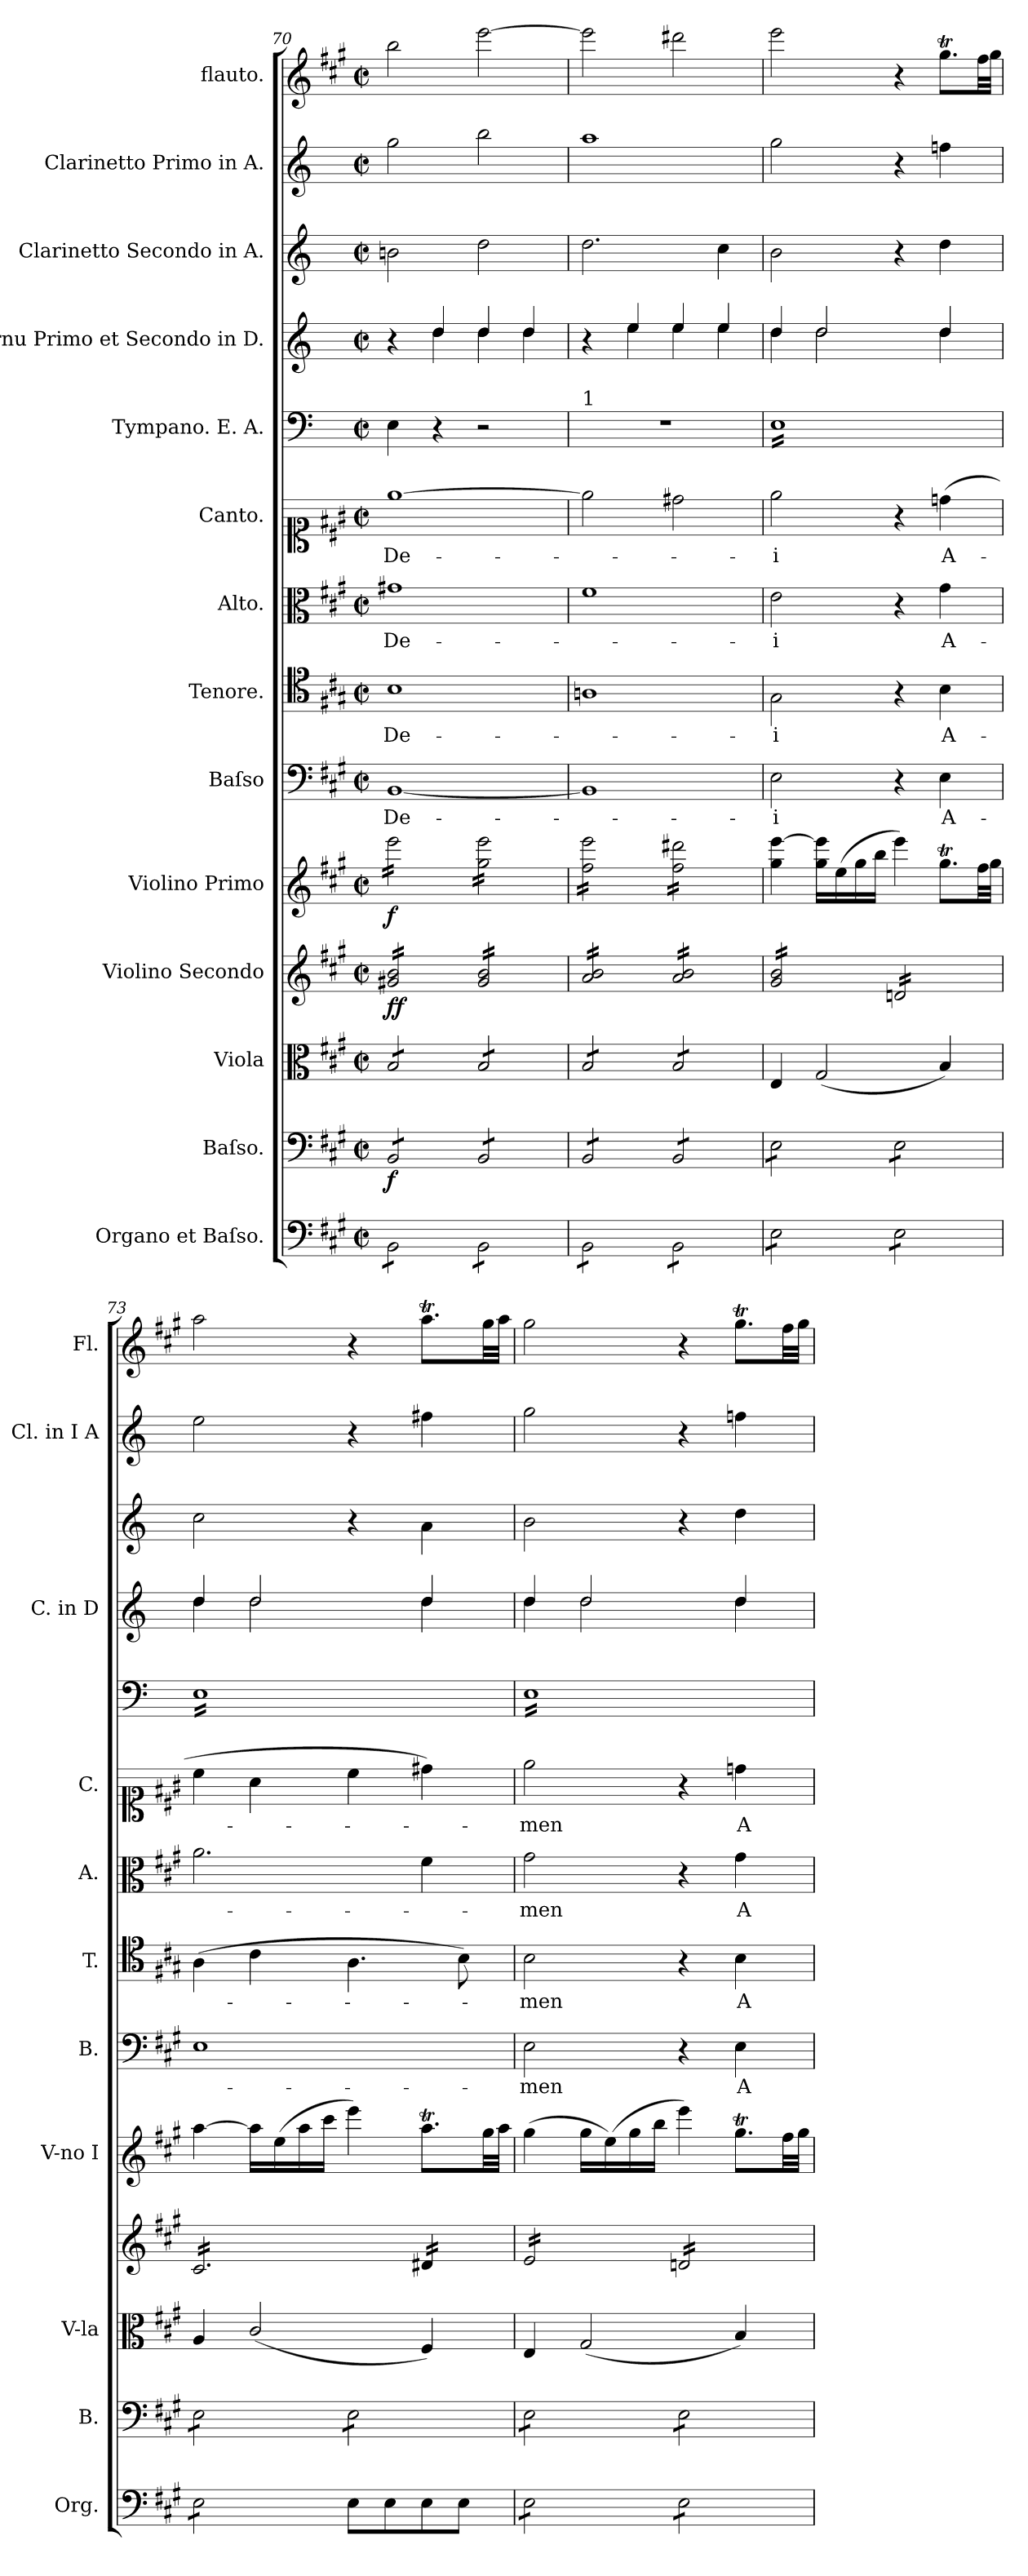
**kern	**kern	**dynam	**kern	**kern	**dynam	**kern	**dynam	**kern	**text	**kern	**text	**kern	**text	**kern	**text	**kern	**kern	**kern	**kern	**kern
*part14	*part13	*part13	*part12	*part11	*part11	*part10	*part10	*part9	*part9	*part8	*part8	*part7	*part7	*part6	*part6	*part5	*part4	*part3	*part2	*part1
*staff14	*staff13	*staff13	*staff12	*staff11	*staff11	*staff10	*staff10	*staff9	*staff9	*staff8	*staff8	*staff7	*staff7	*staff6	*staff6	*staff5	*staff4	*staff3	*staff2	*staff1
*I"Organo et Baſso.	*I"Baſso.	*	*I"Viola	*I"Violino Secondo	*	*I"Violino Primo	*	*I"Baſso	*	*I"Tenore.	*	*I"Alto.	*	*I"Canto.	*	*I"Tympano. E. A.	*I"Cornu Primo et Secondo in D.	*I"Clarinetto Secondo in A.	*I"Clarinetto Primo in A.	*I"flauto.
*I'Org.	*I'B.	*	*I'V-la	*	*	*I'V-no I	*	*I'B.	*	*I'T.	*	*I'A.	*	*I'C.	*	*	*I'C. in D	*	*I'Cl. in I A	*I'Fl.
*clefF4	*clefF4	*	*clefC3	*clefG2	*	*clefG2	*	*clefF4	*	*clefC4	*	*clefC3	*	*clefC1	*	*clefF4	*clefG2	*clefG2	*clefG2	*clefG2
*	*	*	*	*	*	*	*	*	*	*	*	*	*	*	*	*	*ITrd6c10	*ITrd2c3	*ITrd2c3	*
*k[f#c#g#]	*k[f#c#g#]	*	*k[f#c#g#]	*k[f#c#g#]	*	*k[f#c#g#]	*	*k[f#c#g#]	*	*k[f#c#g#]	*	*k[f#c#g#]	*	*k[f#c#g#]	*	*k[]	*k[f#c#]	*k[f#c#g#]	*k[f#c#g#]	*k[f#c#g#]
*M2/2	*M2/2	*	*M2/2	*M2/2	*	*M2/2	*	*M2/2	*	*M2/2	*	*M2/2	*	*M2/2	*	*M2/2	*M2/2	*M2/2	*M2/2	*M2/2
*met(c|)	*met(c|)	*	*met(c|)	*met(c|)	*	*met(c|)	*	*met(c|)	*	*met(c|)	*	*met(c|)	*	*met(c|)	*	*met(c|)	*met(c|)	*met(c|)	*met(c|)	*met(c|)
=70	=70	=70	=70	=70	=70	=70	=70	=70	=70	=70	=70	=70	=70	=70	=70	=70	=70	=70	=70	=70
*	*	*	*	*	*	*	*	*	*	*	*	*	*	*	*	*	*^	*	*	*
!	!	!LO:DY:b	!	!	!	!	!	!	!	!	!	!	!	!	!	!	!	!	!	!	!
*tremolo	*	*	*	*	*	*	*	*	*	*	*	*	*	*	*	*	*	*	*	*	*
*	*tremolo	*	*	*	*	*	*	*	*	*	*	*	*	*	*	*	*	*	*	*	*
*	*	*	*tremolo	*	*	*	*	*	*	*	*	*	*	*	*	*	*	*	*	*	*
*	*	*	*	*tremolo	*	*	*	*	*	*	*	*	*	*	*	*	*	*	*	*	*
*	*	*	*	*	*	*tremolo	*	*	*	*	*	*	*	*	*	*	*	*	*	*	*
8BB\L	8BB/L	f	8B/L	16g#X/ 16b/LL	ff	16eee\LL	f	[1BB	De-	1B	De-	1g#X	De-	[1ee	De-	4E\	4r	4ryy	2g#X\	2ee\	2bb\
.	.	.	.	16g#X/ 16b/	.	16eee\	.	.	.	.	.	.	.	.	.	.	.	.	.	.	.
8BB\	8BB/	.	8B/	16g#X/ 16b/	.	16eee\	.	.	.	.	.	.	.	.	.	.	.	.	.	.	.
.	.	.	.	16g#X/ 16b/	.	16eee\	.	.	.	.	.	.	.	.	.	.	.	.	.	.	.
8BB\	8BB/	.	8B/	16g#X/ 16b/	.	16eee\	.	.	.	.	.	.	.	.	.	4r	4e/	4e\	.	.	.
.	.	.	.	16g#X/ 16b/	.	16eee\	.	.	.	.	.	.	.	.	.	.	.	.	.	.	.
8BB\J	8BB/J	.	8B/J	16g#X/ 16b/	.	16eee\	.	.	.	.	.	.	.	.	.	.	.	.	.	.	.
.	.	.	.	16g#X/ 16b/JJ	.	16eee\JJ	.	.	.	.	.	.	.	.	.	.	.	.	.	.	.
8BB\L	8BB/L	.	8B/L	16g#/ 16b/LL	.	16gg#\ 16eee\LL	.	.	.	.	.	.	.	.	.	2r	4e/	4e\	2b\	2gg#\	[2eee\
.	.	.	.	16g#/ 16b/	.	16gg#\ 16eee\	.	.	.	.	.	.	.	.	.	.	.	.	.	.	.
8BB\	8BB/	.	8B/	16g#/ 16b/	.	16gg#\ 16eee\	.	.	.	.	.	.	.	.	.	.	.	.	.	.	.
.	.	.	.	16g#/ 16b/	.	16gg#\ 16eee\	.	.	.	.	.	.	.	.	.	.	.	.	.	.	.
8BB\	8BB/	.	8B/	16g#/ 16b/	.	16gg#\ 16eee\	.	.	.	.	.	.	.	.	.	.	4e/	4e\	.	.	.
.	.	.	.	16g#/ 16b/	.	16gg#\ 16eee\	.	.	.	.	.	.	.	.	.	.	.	.	.	.	.
8BB\J	8BB/J	.	8B/J	16g#/ 16b/	.	16gg#\ 16eee\	.	.	.	.	.	.	.	.	.	.	.	.	.	.	.
.	.	.	.	16g#/ 16b/JJ	.	16gg#\ 16eee\JJ	.	.	.	.	.	.	.	.	.	.	.	.	.	.	.
=71	=71	=71	=71	=71	=71	=71	=71	=71	=71	=71	=71	=71	=71	=71	=71	=71	=71	=71	=71	=71	=71
!	!	!	!	!	!	!	!	!	!	!	!	!	!	!	!	!LO:TX:a:t=1	!	!	!	!	!
8BB\L	8BB/L	.	8B/L	16a/ 16b/LL	.	16ff#\ 16eee\LL	.	1BB]	.	1An	.	1f#	.	2ee\]	.	1r	4r	4ryy	2.b\	1ff#	2eee\]
.	.	.	.	16a/ 16b/	.	16ff#\ 16eee\	.	.	.	.	.	.	.	.	.	.	.	.	.	.	.
8BB\	8BB/	.	8B/	16a/ 16b/	.	16ff#\ 16eee\	.	.	.	.	.	.	.	.	.	.	.	.	.	.	.
.	.	.	.	16a/ 16b/	.	16ff#\ 16eee\	.	.	.	.	.	.	.	.	.	.	.	.	.	.	.
8BB\	8BB/	.	8B/	16a/ 16b/	.	16ff#\ 16eee\	.	.	.	.	.	.	.	.	.	.	4f#/	4f#\	.	.	.
.	.	.	.	16a/ 16b/	.	16ff#\ 16eee\	.	.	.	.	.	.	.	.	.	.	.	.	.	.	.
8BB\J	8BB/J	.	8B/J	16a/ 16b/	.	16ff#\ 16eee\	.	.	.	.	.	.	.	.	.	.	.	.	.	.	.
.	.	.	.	16a/ 16b/JJ	.	16ff#\ 16eee\JJ	.	.	.	.	.	.	.	.	.	.	.	.	.	.	.
8BB\L	8BB/L	.	8B/L	16a/ 16b/LL	.	16ff#\ 16ddd#X\LL	.	.	.	.	.	.	.	2dd#X\	.	.	4f#/	4f#\	.	.	2ddd#X\
.	.	.	.	16a/ 16b/	.	16ff#\ 16ddd#X\	.	.	.	.	.	.	.	.	.	.	.	.	.	.	.
8BB\	8BB/	.	8B/	16a/ 16b/	.	16ff#\ 16ddd#X\	.	.	.	.	.	.	.	.	.	.	.	.	.	.	.
.	.	.	.	16a/ 16b/	.	16ff#\ 16ddd#X\	.	.	.	.	.	.	.	.	.	.	.	.	.	.	.
8BB\	8BB/	.	8B/	16a/ 16b/	.	16ff#\ 16ddd#X\	.	.	.	.	.	.	.	.	.	.	4f#/	4f#\	4a\	.	.
.	.	.	.	16a/ 16b/	.	16ff#\ 16ddd#X\	.	.	.	.	.	.	.	.	.	.	.	.	.	.	.
8BB\J	8BB/J	.	8B/J	16a/ 16b/	.	16ff#\ 16ddd#X\	.	.	.	.	.	.	.	.	.	.	.	.	.	.	.
*	*	*	*Xtremolo	*	*	*	*	*	*	*	*	*	*	*	*	*	*	*	*	*	*
.	.	.	.	16a/ 16b/JJ	.	16ff#\ 16ddd#X\JJ	.	.	.	.	.	.	.	.	.	.	.	.	.	.	.
*	*	*	*	*	*	*Xtremolo	*	*	*	*	*	*	*	*	*	*	*	*	*	*	*
=72	=72	=72	=72	=72	=72	=72	=72	=72	=72	=72	=72	=72	=72	=72	=72	=72	=72	=72	=72	=72	=72
*	*	*	*	*	*	*	*	*	*	*	*	*	*	*	*	*tremolo	*	*	*	*	*
8E\L	8E\L	.	4E/	16g#/ 16b/LL	.	4gg#\ [4eee\	.	2E\	-i	2G#\	-i	2e\	-i	2ee\	-i	16E\LL	4e/	4e\	2g#\	2ee\	2eee\
.	.	.	.	16g#/ 16b/	.	.	.	.	.	.	.	.	.	.	.	16E\	.	.	.	.	.
8E\	8E\	.	.	16g#/ 16b/	.	.	.	.	.	.	.	.	.	.	.	16E\	.	.	.	.	.
.	.	.	.	16g#/ 16b/	.	.	.	.	.	.	.	.	.	.	.	16E\	.	.	.	.	.
8E\	8E\	.	(2G#/	16g#/ 16b/	.	16gg#\ 16eee]\LL	.	.	.	.	.	.	.	.	.	16E\	2e/	2e\	.	.	.
.	.	.	.	16g#/ 16b/	.	(16ee\	.	.	.	.	.	.	.	.	.	16E\	.	.	.	.	.
8E\J	8E\J	.	.	16g#/ 16b/	.	16gg#\	.	.	.	.	.	.	.	.	.	16E\	.	.	.	.	.
.	.	.	.	16g#/ 16b/JJ	.	16bb\JJ	.	.	.	.	.	.	.	.	.	16E\	.	.	.	.	.
8E\L	8E\L	.	.	16dn/LL	.	4eee\)	.	4r	.	4r	.	4r	.	4r	.	16E\	.	.	4r	4r	4r
.	.	.	.	16dn/	.	.	.	.	.	.	.	.	.	.	.	16E\	.	.	.	.	.
8E\	8E\	.	.	16dn/	.	.	.	.	.	.	.	.	.	.	.	16E\	.	.	.	.	.
.	.	.	.	16dn/	.	.	.	.	.	.	.	.	.	.	.	16E\	.	.	.	.	.
8E\	8E\	.	4B/)	16dn/	.	8.gg#t\L	.	4E\	A-	4B\	A-	4g#\	A-	(4ddn\	A-	16E\	4e/	4e\	4b\	4ddn\	8.gg#t\L
.	.	.	.	16dn/	.	.	.	.	.	.	.	.	.	.	.	16E\	.	.	.	.	.
8E\J	8E\J	.	.	16dn/	.	.	.	.	.	.	.	.	.	.	.	16E\	.	.	.	.	.
.	.	.	.	16dn/JJ	.	32ff#\LL	.	.	.	.	.	.	.	.	.	16E\JJ	.	.	.	.	32ff#\LL
.	.	.	.	.	.	32gg#\JJJ	.	.	.	.	.	.	.	.	.	.	.	.	.	.	32gg#\JJJ
=73	=73	=73	=73	=73	=73	=73	=73	=73	=73	=73	=73	=73	=73	=73	=73	=73	=73	=73	=73	=73	=73
8E\L	8E\L	.	4A/	16c#/LL	.	[4aa\	.	1E	.	(4A\	.	2.a\	.	4cc#\	.	16E\LL	4e/	4e\	2a\	2cc#\	2aa\
.	.	.	.	16c#/	.	.	.	.	.	.	.	.	.	.	.	16E\	.	.	.	.	.
8E\	8E\	.	.	16c#/	.	.	.	.	.	.	.	.	.	.	.	16E\	.	.	.	.	.
.	.	.	.	16c#/	.	.	.	.	.	.	.	.	.	.	.	16E\	.	.	.	.	.
8E\	8E\	.	(2c#/	16c#/	.	16aa\LL]	.	.	.	4c#\	.	.	.	4a\	.	16E\	2e/	2e\	.	.	.
.	.	.	.	16c#/	.	(16ee\	.	.	.	.	.	.	.	.	.	16E\	.	.	.	.	.
8E\J	8E\J	.	.	16c#/	.	16aa\	.	.	.	.	.	.	.	.	.	16E\	.	.	.	.	.
*Xtremolo	*	*	*	*	*	*	*	*	*	*	*	*	*	*	*	*	*	*	*	*	*
.	.	.	.	16c#/	.	16ccc#\JJ	.	.	.	.	.	.	.	.	.	16E\	.	.	.	.	.
8E\L	8E\L	.	.	16c#/	.	4eee\)	.	.	.	4.A\	.	.	.	4cc#\	.	16E\	.	.	4r	4r	4r
.	.	.	.	16c#/	.	.	.	.	.	.	.	.	.	.	.	16E\	.	.	.	.	.
8E\	8E\	.	.	16c#/	.	.	.	.	.	.	.	.	.	.	.	16E\	.	.	.	.	.
.	.	.	.	16c#/JJ	.	.	.	.	.	.	.	.	.	.	.	16E\	.	.	.	.	.
8E\	8E\	.	4F#/)	16d#X/LL	.	8.aaT\L	.	.	.	.	.	4f#\	.	4dd#X\)	.	16E\	4e/	4e\	4f#\	4dd#X\	8.aaT\L
.	.	.	.	16d#X/	.	.	.	.	.	.	.	.	.	.	.	16E\	.	.	.	.	.
8E\J	8E\J	.	.	16d#X/	.	.	.	.	.	8B\)	.	.	.	.	.	16E\	.	.	.	.	.
.	.	.	.	16d#X/JJ	.	32gg#\LL	.	.	.	.	.	.	.	.	.	16E\JJ	.	.	.	.	32gg#\LL
.	.	.	.	.	.	32aa\JJJ	.	.	.	.	.	.	.	.	.	.	.	.	.	.	32aa\JJJ
=74	=74	=74	=74	=74	=74	=74	=74	=74	=74	=74	=74	=74	=74	=74	=74	=74	=74	=74	=74	=74	=74
*tremolo	*	*	*	*	*	*	*	*	*	*	*	*	*	*	*	*	*	*	*	*	*
8E\L	8E\L	.	4E/	16e/LL	.	(4gg#\	.	2E\	-men	2B\	-men	2g#\	-men	2ee\	-men	16E\LL	4e/	4e\	2g#\	2ee\	2gg#\
.	.	.	.	16e/	.	.	.	.	.	.	.	.	.	.	.	16E\	.	.	.	.	.
8E\	8E\	.	.	16e/	.	.	.	.	.	.	.	.	.	.	.	16E\	.	.	.	.	.
.	.	.	.	16e/	.	.	.	.	.	.	.	.	.	.	.	16E\	.	.	.	.	.
8E\	8E\	.	(2G#/	16e/	.	16gg#\LL	.	.	.	.	.	.	.	.	.	16E\	2e/	2e\	.	.	.
.	.	.	.	16e/	.	(16ee\)	.	.	.	.	.	.	.	.	.	16E\	.	.	.	.	.
8E\J	8E\J	.	.	16e/	.	16gg#\	.	.	.	.	.	.	.	.	.	16E\	.	.	.	.	.
.	.	.	.	16e/JJ	.	16bb\JJ	.	.	.	.	.	.	.	.	.	16E\	.	.	.	.	.
8E\L	8E\L	.	.	16dn/LL	.	4eee\)	.	4r	.	4r	.	4r	.	4r	.	16E\	.	.	4r	4r	4r
.	.	.	.	16dn/	.	.	.	.	.	.	.	.	.	.	.	16E\	.	.	.	.	.
8E\	8E\	.	.	16dn/	.	.	.	.	.	.	.	.	.	.	.	16E\	.	.	.	.	.
.	.	.	.	16dn/	.	.	.	.	.	.	.	.	.	.	.	16E\	.	.	.	.	.
8E\	8E\	.	4B/)	16dn/	.	8.gg#t\L	.	4E\	A-	4B\	A-	4g#\	A-	4ddn\	A-	16E\	4e/	4e\	4b\	4ddn\	8.gg#t\L
.	.	.	.	16dn/	.	.	.	.	.	.	.	.	.	.	.	16E\	.	.	.	.	.
8E\J	8E\J	.	.	16dn/	.	.	.	.	.	.	.	.	.	.	.	16E\	.	.	.	.	.
*	*Xtremolo	*	*	*	*	*	*	*	*	*	*	*	*	*	*	*	*	*	*	*	*
*Xtremolo	*	*	*	*	*	*	*	*	*	*	*	*	*	*	*	*	*	*	*	*	*
.	.	.	.	16dn/JJ	.	32ff#\LL	.	.	.	.	.	.	.	.	.	16E\JJ	.	.	.	.	32ff#\LL
*	*	*	*	*	*	*	*	*	*	*	*	*	*	*	*	*Xtremolo	*	*	*	*	*
*	*	*	*	*Xtremolo	*	*	*	*	*	*	*	*	*	*	*	*	*	*	*	*	*
.	.	.	.	.	.	32gg#\JJJ	.	.	.	.	.	.	.	.	.	.	.	.	.	.	32gg#\JJJ
*	*	*	*	*	*	*	*	*	*	*	*	*	*	*	*	*	*v	*v	*	*	*
=	=	=	=	=	=	=	=	=	=	=	=	=	=	=	=	=	=	=	=	=
*-	*-	*-	*-	*-	*-	*-	*-	*-	*-	*-	*-	*-	*-	*-	*-	*-	*-	*-	*-	*-
